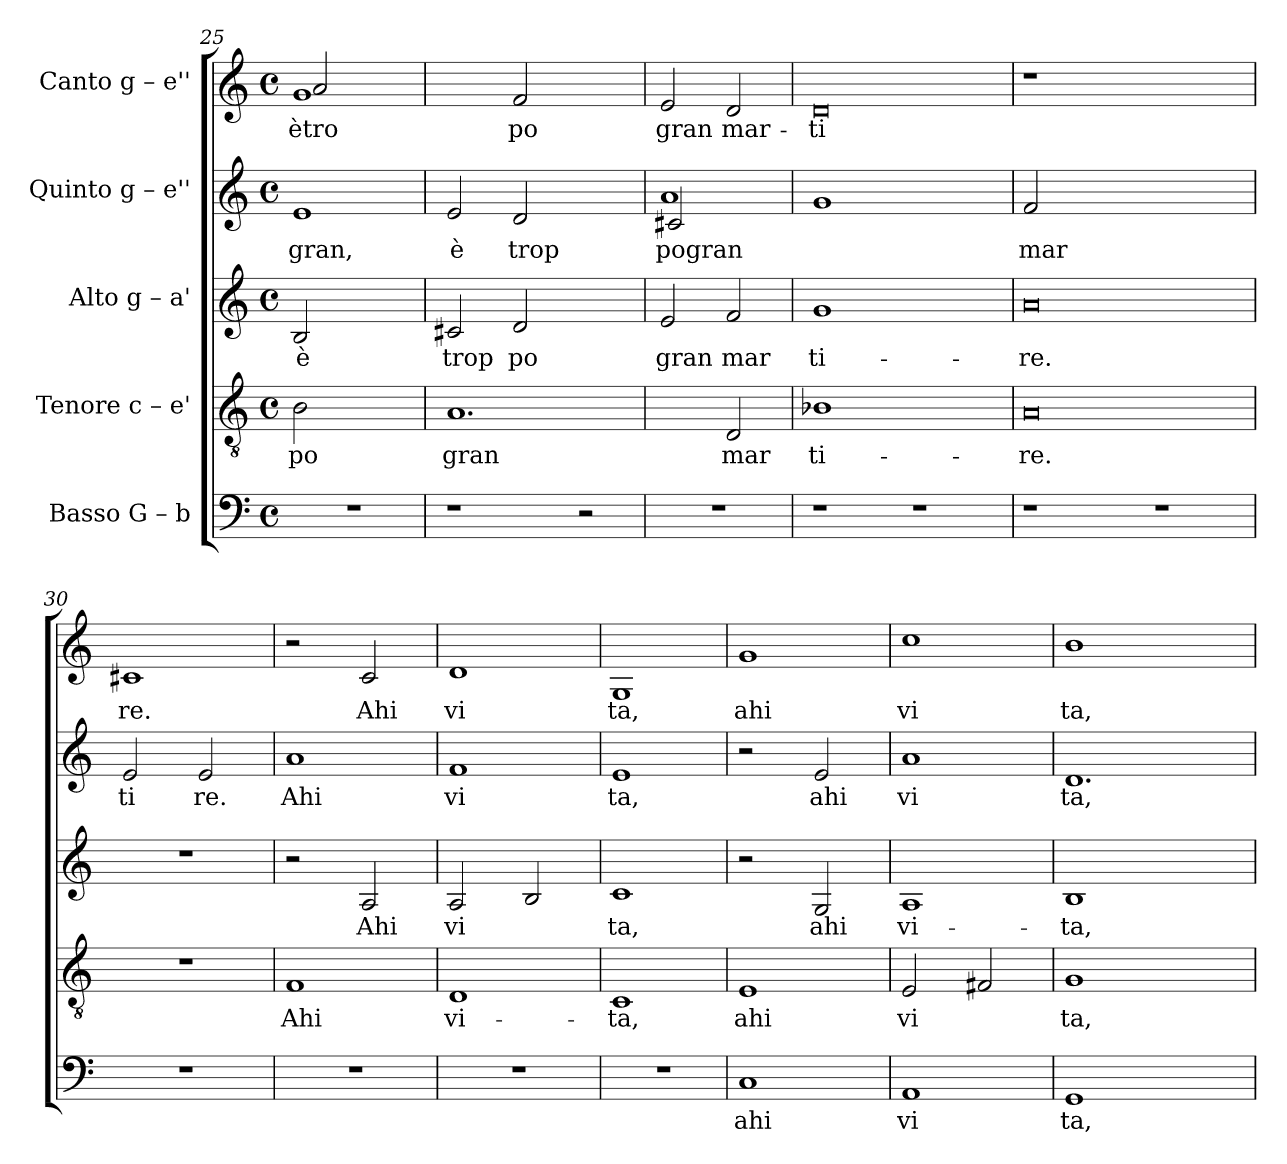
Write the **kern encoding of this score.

**kern	**text	**kern	**text	**kern	**text	**kern	**text	**kern	**text
*part5	*part5	*part4	*part4	*part3	*part3	*part2	*part2	*part1	*part1
*staff5	*staff5	*staff4	*staff4	*staff3	*staff3	*staff2	*staff2	*staff1	*staff1
*I"Basso  G – b	*	*I"Tenore  c – e'	*	*I"Alto  g – a'	*	*I"Quinto  g – e''	*	*I"Canto  g – e''	*
*clefF4	*	*clefGv2	*	*clefG2	*	*clefG2	*	*clefG2	*
*k[]	*	*k[]	*	*k[]	*	*k[]	*	*k[]	*
*C:	*	*C:	*	*C:	*	*C:	*	*C:	*
*M4/4	*	*M4/4	*	*M4/4	*	*M4/4	*	*M4/4	*
*met(c)	*	*met(c)	*	*met(c)	*	*met(c)	*	*met(c)	*
=25	=25	=25	=25	=25	=25	=25	=25	=25	=25
!	!	!	!LO:LY:b:rj	!	!LO:LY:b:rj	!	!LO:LY:b:cj	!	!LO:LY:b:cj
*	*	*	*	*	*	*	*	*^	*
1r	.	2B\	po	2B/	è	1e	gran,	1g	2a/	ètro
.	.	2ryy	.	2ryy	.	.	.	.	2ryy	.
=26	=26	=26	=26	=26	=26	=26	=26	=26	=26	=26
!	!	!	!LO:LY:b:rj	!	!LO:LY:b:rj	!	!LO:LY:b:cj	!	!	!
*	*	*	*	*	*	*	*	*v	*v	*
1r	.	1.A	gran	2c#X/	trop	2e/	è	2ryy	.
!	!	!	!	!	!LO:LY:b:rj	!	!LO:LY:b:cj	!	!LO:LY:b:cj
.	.	.	.	2d/	po	2d/	trop	2f/	po
2r	.	.	.	2ryy	.	2ryy	.	2ryy	.
=27	=27	=27	=27	=27	=27	=27	=27	=27	=27
!	!	!	!	!	!LO:LY:b:rj	!	!LO:LY:b:cj	!	!LO:LY:b:cj
*	*	*	*	*	*	*^	*	*	*
1r	.	2ryy	.	2e/	gran	1a	2c#X/	pogran	2e/	gran
!	!	!	!LO:LY:b:rj	!	!LO:LY:b:rj	!	!	!	!	!LO:LY:b:cj
.	.	2D/	mar	2f/	mar	.	2ryy	.	2d/	mar-
!!LO:LB:g=z
=28	=28	=28	=28	=28	=28	=28	=28	=28	=28	=28
!	!	!	!LO:LY:b:rj	!	!LO:LY:b:rj	!	!	!LO:LY:b:cj	!	!LO:LY:b:cj
*	*	*	*	*	*	*v	*v	*	*	*
1r	.	1B-X	ti-	1g	ti-	1g	.	0d	-ti
1r	.	1ryy	.	1ryy	.	1ryy	.	.	.
=29	=29	=29	=29	=29	=29	=29	=29	=29	=29
!	!	!	!LO:LY:b:rj	!	!LO:LY:b:rj	!	!LO:LY:b:cj	!	!
1r	.	0A	-re.	0a	-re.	2f/	mar	1r	.
.	.	.	.	.	.	1.ryy	.	.	.
1r	.	.	.	.	.	.	.	1ryy	.
=30	=30	=30	=30	=30	=30	=30	=30	=30	=30
!	!	!	!	!	!	!	!LO:LY:b:cj	!	!LO:LY:b:cj
1r	.	1r	.	1r	.	2e/	ti	1c#X	re.
!	!	!	!	!	!	!	!LO:LY:b:cj	!	!
.	.	.	.	.	.	2e/	re.	.	.
=31	=31	=31	=31	=31	=31	=31	=31	=31	=31
!	!	!	!LO:LY:b:rj	!	!	!	!LO:LY:b:cj	!	!
1r	.	1F	Ahi	2r	.	1a	Ahi	2r	.
!	!	!	!	!	!LO:LY:b:rj	!	!	!	!LO:LY:b:cj
.	.	.	.	2A/	Ahi	.	.	2c/	Ahi
=32	=32	=32	=32	=32	=32	=32	=32	=32	=32
!	!	!	!LO:LY:b:rj	!	!LO:LY:b:rj	!	!LO:LY:b:cj	!	!LO:LY:b:cj
1r	.	1D	vi-	2A/	vi-	1f	vi	1d	vi
!	!	!	!	!	!LO:LY:b:rj	!	!	!	!
.	.	.	.	2B/	--	.	.	.	.
=33	=33	=33	=33	=33	=33	=33	=33	=33	=33
!	!	!	!LO:LY:b:rj	!	!LO:LY:b:rj	!	!LO:LY:b:cj	!	!LO:LY:b:cj
1r	.	1C	-ta,	1c	-ta,	1e	ta,	1G	ta,
=34	=34	=34	=34	=34	=34	=34	=34	=34	=34
!	!LO:LY:b:cj	!	!LO:LY:b:rj	!	!	!	!	!	!LO:LY:b:cj
1C	ahi	1E	ahi	2r	.	2r	.	1g	ahi
!	!	!	!	!	!LO:LY:b:rj	!	!LO:LY:b:cj	!	!
.	.	.	.	2G/	ahi	2e/	ahi	.	.
=35	=35	=35	=35	=35	=35	=35	=35	=35	=35
!	!LO:LY:b:cj	!	!LO:LY:b:rj	!	!LO:LY:b:rj	!	!LO:LY:b:cj	!	!LO:LY:b:cj
1AA	vi	2E/	vi-	1A	vi-	1a	vi	1cc	vi
!	!	!	!LO:LY:b:rj	!	!	!	!	!	!
.	.	2F#X/	--	.	.	.	.	.	.
!!LO:PB:g=z
=36	=36	=36	=36	=36	=36	=36	=36	=36	=36
!	!LO:LY:b:cj	!	!LO:LY:b:rj	!	!LO:LY:b:rj	!	!LO:LY:b:cj	!	!LO:LY:b:cj
1GG	ta,	1G	-ta,	1B	-ta,	1.d	ta,	1b	ta,
2ryy	.	2ryy	.	2ryy	.	.	.	2ryy	.
=	=	=	=	=	=	=	=	=	=
*-	*-	*-	*-	*-	*-	*-	*-	*-	*-
